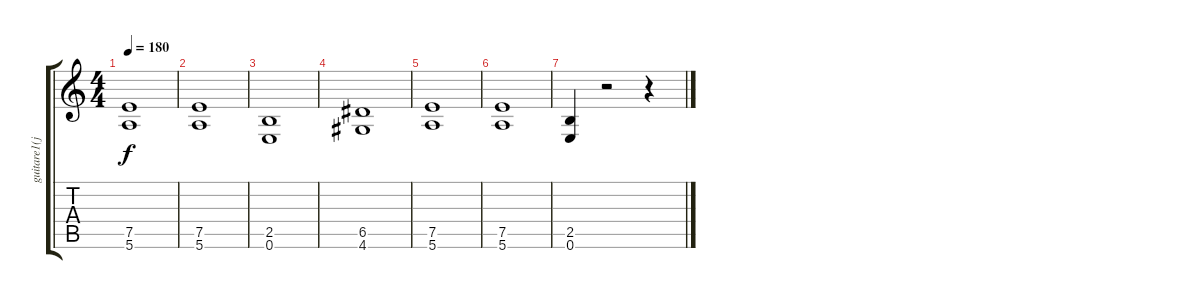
\track ("guitare1(joe)" "guitare1(j") {instrument distortionguitar}
\staff {score tabs}
\tuning (E4 B3 G3 D3 A2 E2) {hide}
\ts (4 4)
\tempo 180
\clef g2
\ks c
(7.5 5.6).1{dy f} |
(7.5 5.6).1 |
(2.5 0.6).1 |
(6.5 4.6).1 |
(7.5 5.6).1 |
(7.5 5.6).1 |
(2.5 0.6).4 r.2 r.4
